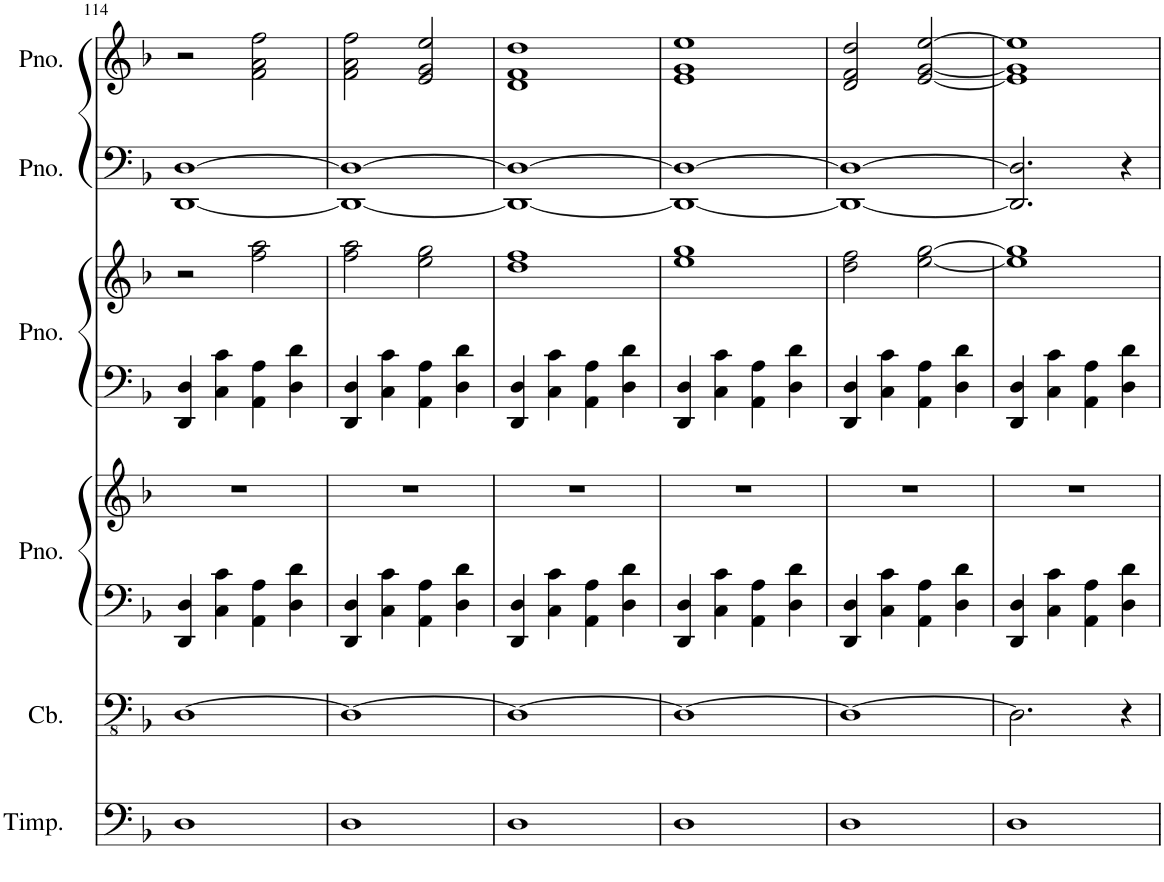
**kern	**kern	**kern	**kern	**kern	**kern	**kern	**kern
*part6	*part5	*part4	*part4	*part3	*part3	*part2	*part1
*staff8	*staff7	*staff6	*staff5	*staff4	*staff3	*staff2	*staff1
*I"Timpani	*I"Double Bass	*I"Piano	*	*I"Piano	*	*I"Piano	*I"Piano
*I'Timp.	*	*I'Pno.	*	*I'Pno.	*	*I'Pno.	*I'Pno.
!!LO:PB:g=z
*clefF4	*clefFv4	*clefF4	*clefG2	*clefF4	*clefG2	*clefF4	*clefG2
*	*Trd7c12	*	*	*	*	*	*
*k[b-]	*k[b-]	*k[b-]	*k[b-]	*k[b-]	*k[b-]	*k[b-]	*k[b-]
*M4/4	*M4/4	*M4/4	*M4/4	*M4/4	*M4/4	*M4/4	*M4/4
=114	=114	=114	=114	=114	=114	=114	=114
1D	[1DD	4DD/ 4D/	1r	4DD/ 4D/	2r	[1DD [1D	2r
.	.	4C\ 4c\	.	4C\ 4c\	.	.	.
.	.	4AA\ 4A\	.	4AA\ 4A\	2ff\ 2aa\	.	2f\ 2a\ 2ff\
.	.	4D\ 4d\	.	4D\ 4d\	.	.	.
=115	=115	=115	=115	=115	=115	=115	=115
1D	1DD_	4DD/ 4D/	1r	4DD/ 4D/	2ff\ 2aa\	[1DD [1D	2f\ 2a\ 2ff\
.	.	4C\ 4c\	.	4C\ 4c\	.	.	.
.	.	4AA\ 4A\	.	4AA\ 4A\	2ee\ 2gg\	.	2e/ 2g/ 2ee/
.	.	4D\ 4d\	.	4D\ 4d\	.	.	.
=116	=116	=116	=116	=116	=116	=116	=116
1D	1DD_	4DD/ 4D/	1r	4DD/ 4D/	1dd 1ff	[1DD [1D	1d 1f 1dd
.	.	4C\ 4c\	.	4C\ 4c\	.	.	.
.	.	4AA\ 4A\	.	4AA\ 4A\	.	.	.
.	.	4D\ 4d\	.	4D\ 4d\	.	.	.
=117	=117	=117	=117	=117	=117	=117	=117
1D	1DD_	4DD/ 4D/	1r	4DD/ 4D/	1ee 1gg	[1DD [1D	1e 1g 1ee
.	.	4C\ 4c\	.	4C\ 4c\	.	.	.
.	.	4AA\ 4A\	.	4AA\ 4A\	.	.	.
.	.	4D\ 4d\	.	4D\ 4d\	.	.	.
=118	=118	=118	=118	=118	=118	=118	=118
1D	1DD_	4DD/ 4D/	1r	4DD/ 4D/	2dd\ 2ff\	[1DD [1D	2d/ 2f/ 2dd/
.	.	4C\ 4c\	.	4C\ 4c\	.	.	.
.	.	4AA\ 4A\	.	4AA\ 4A\	[2ee\ [2gg\	.	[2e/ [2g/ [2ee/
.	.	4D\ 4d\	.	4D\ 4d\	.	.	.
=119	=119	=119	=119	=119	=119	=119	=119
1D	2.DD\]	4DD/ 4D/	1r	4DD/ 4D/	1ee] 1gg]	2.DD/ 2.D/	1e 1g] 1ee
.	.	4C\ 4c\	.	4C\ 4c\	.	.	.
.	.	4AA\ 4A\	.	4AA\ 4A\	.	.	.
.	4r	4D\ 4d\	.	4D\ 4d\	.	4r	.
=	=	=	=	=	=	=	=
*-	*-	*-	*-	*-	*-	*-	*-
